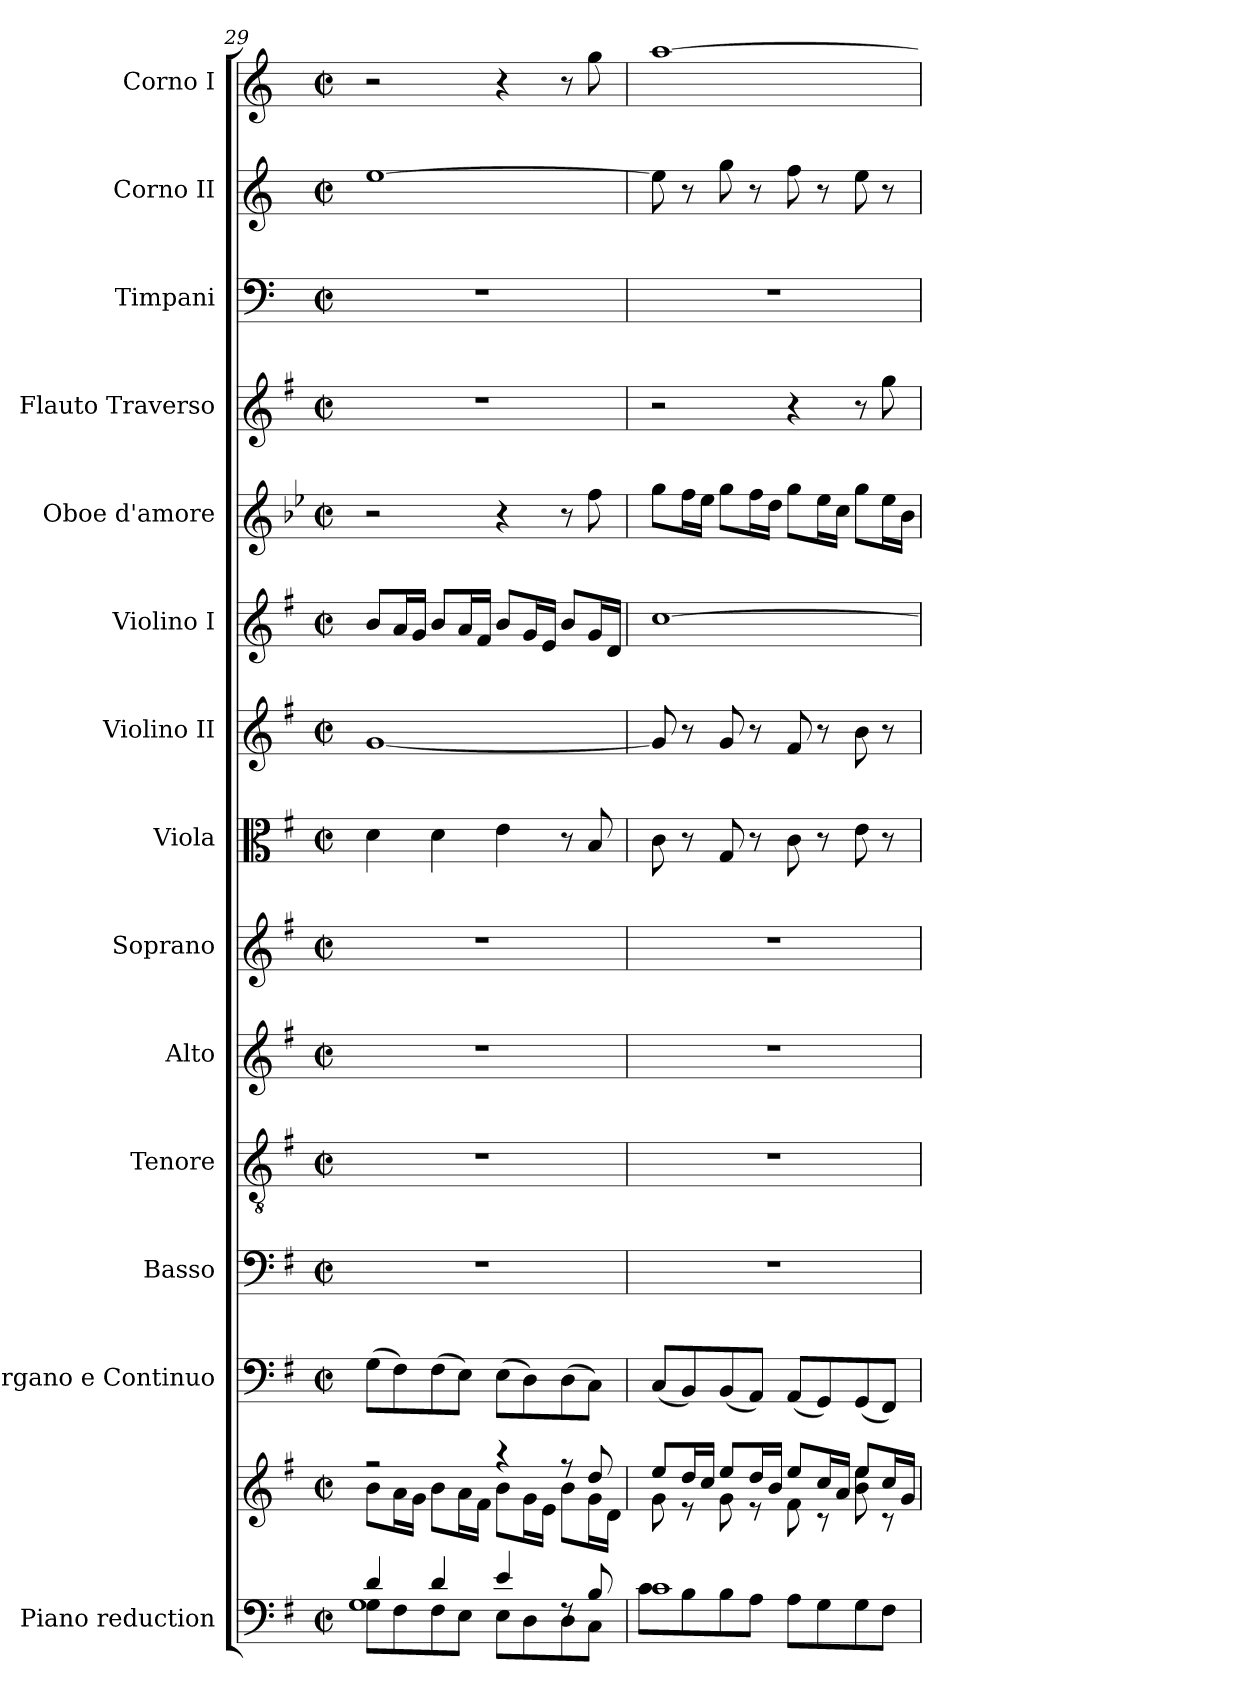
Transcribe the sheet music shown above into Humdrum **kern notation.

**kern	**kern	**kern	**kern	**kern	**kern	**kern	**kern	**kern	**kern	**kern	**kern	**kern	**kern	**kern
*part14	*part14	*part13	*part12	*part11	*part10	*part9	*part8	*part7	*part6	*part5	*part4	*part3	*part2	*part1
*staff15	*staff14	*staff13	*staff12	*staff11	*staff10	*staff9	*staff8	*staff7	*staff6	*staff5	*staff4	*staff3	*staff2	*staff1
*I"Piano reduction	*	*I"Organo e Continuo	*I"Basso	*I"Tenore	*I"Alto	*I"Soprano	*I"Viola	*I"Violino II	*I"Violino I	*I"Oboe d'amore	*I"Flauto Traverso	*I"Timpani	*I"Corno II	*I"Corno I
*I'Pno	*	*	*	*	*	*	*	*	*	*I'Ob	*I'Fl	*I'Timp	*	*
*clefF4	*clefG2	*clefF4	*clefF4	*clefGv2	*clefG2	*clefG2	*clefC3	*clefG2	*clefG2	*clefG2	*clefG2	*clefF4	*clefG2	*clefG2
*	*	*	*	*	*	*	*	*	*	*ITrd2c3	*	*	*ITrd3c5	*ITrd3c5
*k[f#]	*k[f#]	*k[f#]	*k[f#]	*k[f#]	*k[f#]	*k[f#]	*k[f#]	*k[f#]	*k[f#]	*k[f#]	*k[f#]	*k[]	*k[f#]	*k[f#]
*M2/2	*M2/2	*M2/2	*M2/2	*M2/2	*M2/2	*M2/2	*M2/2	*M2/2	*M2/2	*M2/2	*M2/2	*M2/2	*M2/2	*M2/2
*met(c|)	*met(c|)	*met(c|)	*met(c|)	*met(c|)	*met(c|)	*met(c|)	*met(c|)	*met(c|)	*met(c|)	*met(c|)	*met(c|)	*met(c|)	*met(c|)	*met(c|)
=29	=29	=29	=29	=29	=29	=29	=29	=29	=29	=29	=29	=29	=29	=29
*^	*^	*	*	*	*	*	*	*	*	*	*	*	*	*
*	*^	*	*	*	*	*	*	*	*	*	*	*	*	*	*	*
4d/	8G\L	1G	2r	8b\L	(>8G\L	1r	1r	1r	1r	4d\	[1g	8b/L	2r	1r	1r	[1b	2r
.	8F#\	.	.	16a\L	8F#\)	.	.	.	.	.	.	16a/L	.	.	.	.	.
.	.	.	.	16g\JJ	.	.	.	.	.	.	.	16g/JJ	.	.	.	.	.
4d/	8F#\	.	.	8b\L	(>8F#\	.	.	.	.	4d\	.	8b/L	.	.	.	.	.
.	8E\J	.	.	16a\L	8E\J)	.	.	.	.	.	.	16a/L	.	.	.	.	.
.	.	.	.	16f#\JJ	.	.	.	.	.	.	.	16f#/JJ	.	.	.	.	.
4e/	8E\L	.	4r	8b\L	(>8E\L	.	.	.	.	4e\	.	8b/L	4r	.	.	.	4r
.	8D\	.	.	16g\L	8D\)	.	.	.	.	.	.	16g/L	.	.	.	.	.
.	.	.	.	16e\JJ	.	.	.	.	.	.	.	16e/JJ	.	.	.	.	.
8rF	8D\	.	8r	8b\L	(>8D\	.	.	.	.	8r	.	8b/L	8r	.	.	.	8r
8B/	8C\J	.	8dd/	16g\L	8C\J)	.	.	.	.	8B/	.	16g/L	8dd\	.	.	.	8dd\
.	.	.	.	16d\JJ	.	.	.	.	.	.	.	16d/JJ	.	.	.	.	.
*	*v	*v	*	*	*	*	*	*	*	*	*	*	*	*	*	*	*
=30	=30	=30	=30	=30	=30	=30	=30	=30	=30	=30	=30	=30	=30	=30	=30	=30
1c	8c\L	8ee/L	8g\	(<8C/L	1r	1r	1r	1r	8c\	8g/]	[1cc	8ee\L	2r	1r	8b\]	[1ee
.	8B\	16dd/L	8r	8BB/)	.	.	.	.	8r	8r	.	16dd\L	.	.	8r	.
.	.	16cc/JJ	.	.	.	.	.	.	.	.	.	16cc\JJ	.	.	.	.
.	8B\	8ee/L	8g\	(<8BB/	.	.	.	.	8G/	8g/	.	8ee\L	.	.	8dd\	.
.	8A\J	16dd/L	8r	8AA/J)	.	.	.	.	8r	8r	.	16dd\L	.	.	8r	.
.	.	16b/JJ	.	.	.	.	.	.	.	.	.	16b\JJ	.	.	.	.
.	8A\L	8ee/L	8f#\	(<8AA/L	.	.	.	.	8c\	8f#/	.	8ee\L	4r	.	8cc\	.
.	8G\	16cc/L	8r	8GG/)	.	.	.	.	8r	8r	.	16cc\L	.	.	8r	.
.	.	16a/JJ	.	.	.	.	.	.	.	.	.	16a\JJ	.	.	.	.
.	8G\	8ee/L	8b\ 8ee\	(<8GG/	.	.	.	.	8e\	8b\	.	8ee\L	8r	.	8b\	.
.	8F#\J	16cc/L	8r	8FF#/J)	.	.	.	.	8r	8r	.	16cc\L	8gg\	.	8r	.
.	.	16g/JJ	.	.	.	.	.	.	.	.	.	16g\JJ	.	.	.	.
*v	*v	*	*	*	*	*	*	*	*	*	*	*	*	*	*	*
*	*v	*v	*	*	*	*	*	*	*	*	*	*	*	*	*
=	=	=	=	=	=	=	=	=	=	=	=	=	=	=
*-	*-	*-	*-	*-	*-	*-	*-	*-	*-	*-	*-	*-	*-	*-
